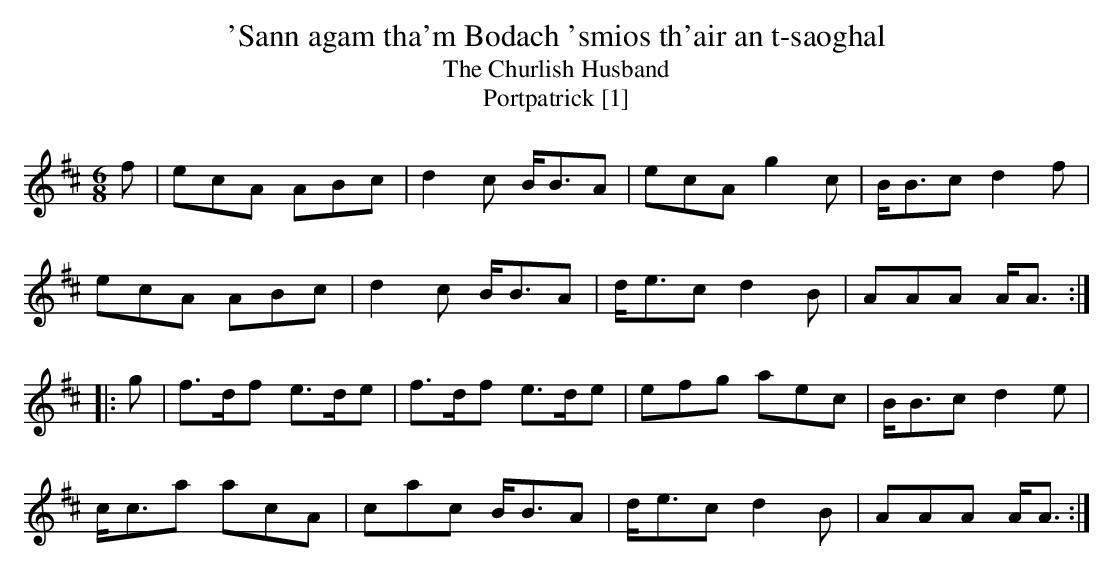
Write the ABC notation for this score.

X:1
T:'Sann agam tha'm Bodach 'smios th'air an t-saoghal
T:Churlish Husband, The
T:Portpatrick [1]
M:6/8
L:1/8
K:Amix
f|ecA ABc|d2c B<BA|ecA g2c|B<Bc d2f|
ecA ABc|d2c B<BA|d<ec d2B|AAA A<A:|
|:g|f>df e>de|f>df e>de|efg aec|B<Bc d2e|
c<ca acA|cac B<BA|d<ec d2B|AAA A<A:|]
